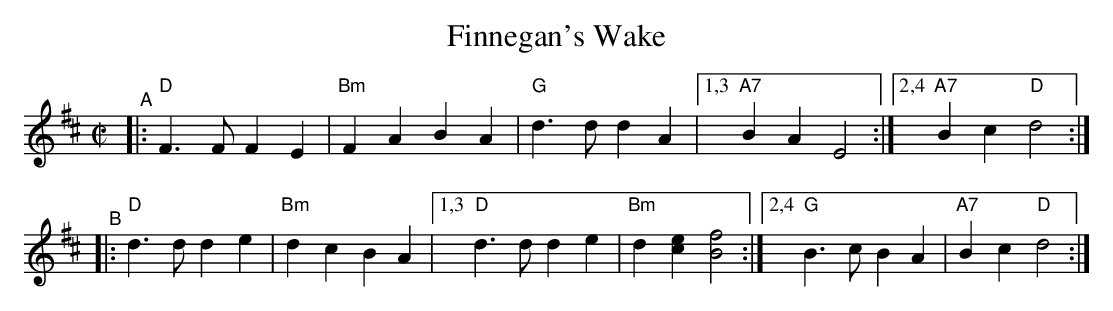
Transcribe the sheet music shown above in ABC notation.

X:1
T: Finnegan's Wake
M: C|
L: 1/4
K: D
"^A"|: "D"F>F FE | "Bm"FA BA | "G"d>d dA |[1,3 "A7"BA E2 :|[2,4 "A7"Bc "D"d2 :|
"^B"|: "D"d>d de | "Bm"dc BA |[1,3 "D"d>d de | "Bm"d[ec] [f2B2] :|[2,4 "G"B>c BA | "A7"Bc "D"d2 :|
